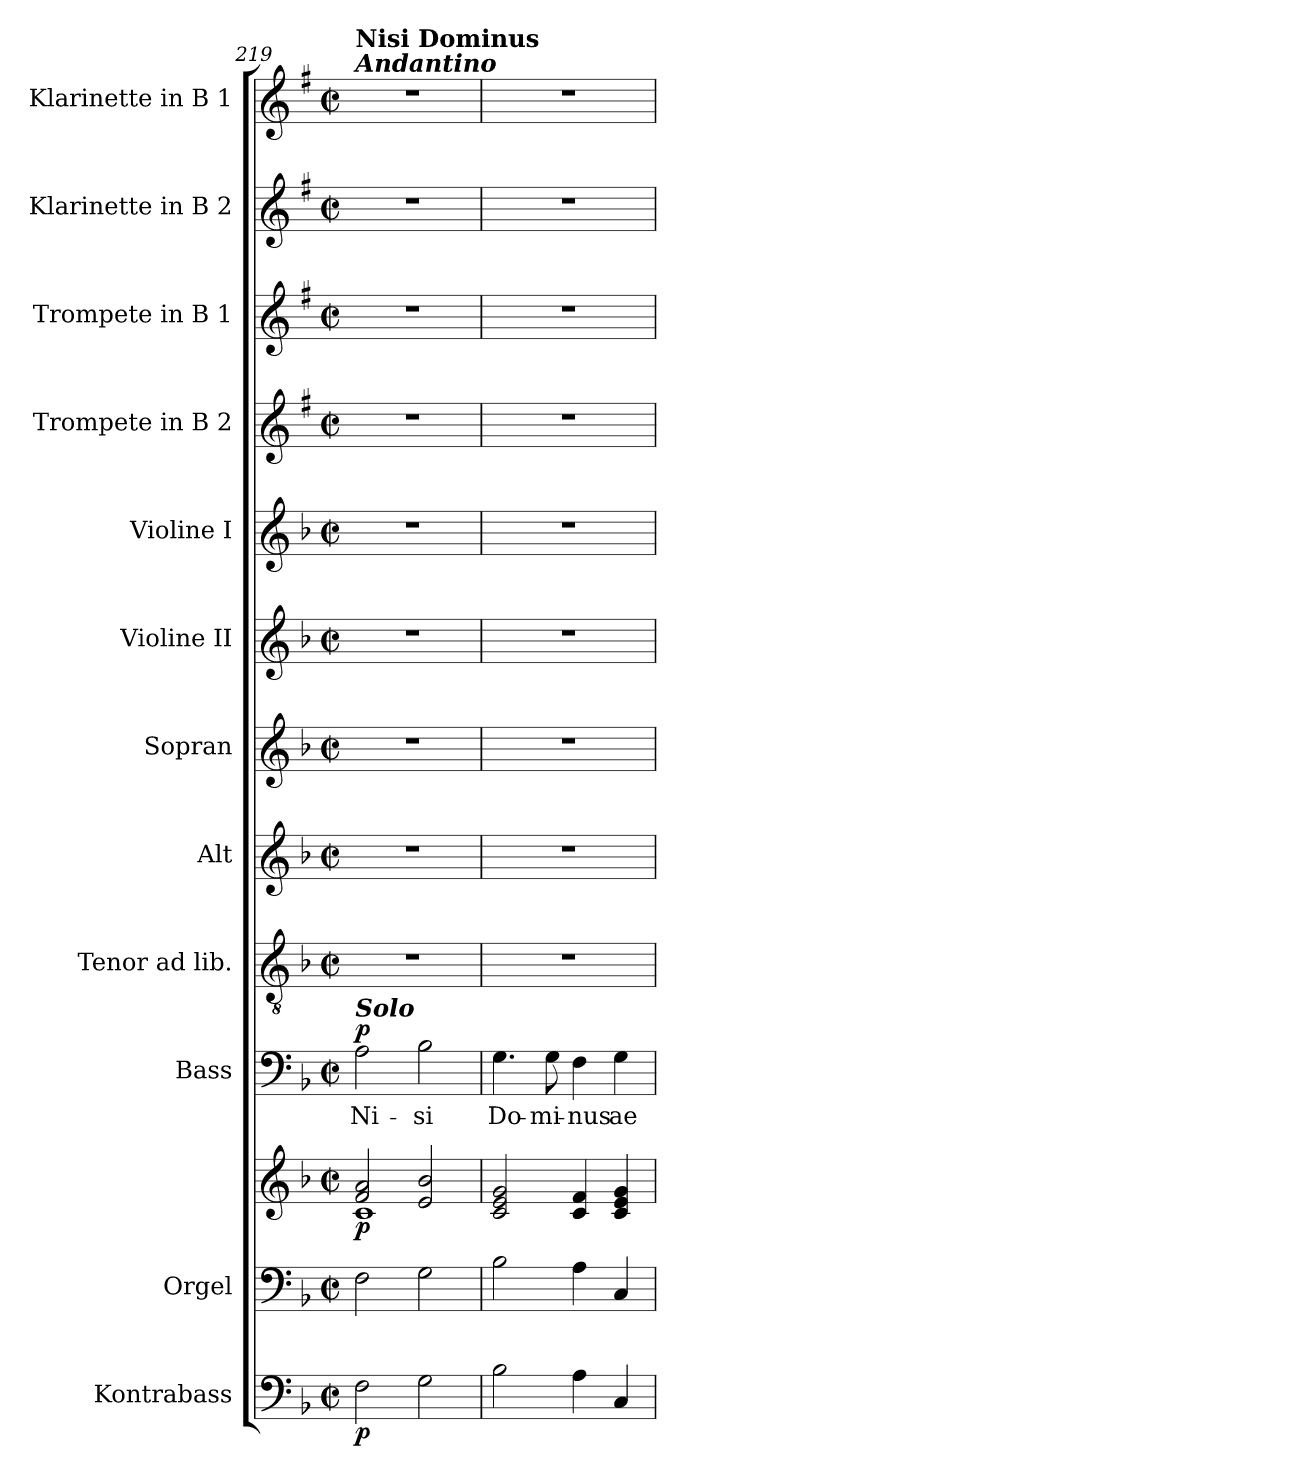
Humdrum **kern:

**kern	**dynam	**kern	**kern	**dynam	**kern	**text	**dynam	**kern	**kern	**kern	**kern	**kern	**kern	**kern	**kern	**kern
*part12	*part12	*part11	*part11	*part11	*part10	*part10	*part10	*part9	*part8	*part7	*part6	*part5	*part4	*part3	*part2	*part1
*staff13	*staff13	*staff12	*staff11	*staff11/12	*staff10	*staff10	*staff10	*staff9	*staff8	*staff7	*staff6	*staff5	*staff4	*staff3	*staff2	*staff1
*I"Kontrabass	*	*I"Orgel	*	*	*I"Bass	*	*	*I"Tenor ad lib.	*I"Alt	*I"Sopran	*I"Violine II	*I"Violine I	*I"Trompete in B 2	*I"Trompete in B 1	*I"Klarinette in B 2	*I"Klarinette in B 1
*I'Kb.	*	*I'Org.	*	*	*I'B	*	*	*I'T	*I'A	*I'S	*I'Vl. II	*I'Vl. I	*	*	*	*
!!LO:PB:g=z
*clefF4	*	*clefF4	*clefG2	*	*clefF4	*	*	*clefGv2	*clefG2	*clefG2	*clefG2	*clefG2	*clefG2	*clefG2	*clefG2	*clefG2
*ITrd7c12	*	*	*	*	*	*	*	*	*	*	*	*	*ITrd1c2	*ITrd1c2	*ITrd1c2	*ITrd1c2
*k[b-]	*	*k[b-]	*k[b-]	*	*k[b-]	*	*	*k[b-]	*k[b-]	*k[b-]	*k[b-]	*k[b-]	*k[b-]	*k[b-]	*k[b-]	*k[b-]
*F:	*	*F:	*F:	*	*F:	*	*	*F:	*F:	*F:	*F:	*F:	*F:	*F:	*F:	*F:
*M2/2	*	*M2/2	*M2/2	*	*M2/2	*	*	*M2/2	*M2/2	*M2/2	*M2/2	*M2/2	*M2/2	*M2/2	*M2/2	*M2/2
*met(c|)	*	*met(c|)	*met(c|)	*	*met(c|)	*	*	*met(c|)	*met(c|)	*met(c|)	*met(c|)	*met(c|)	*met(c|)	*met(c|)	*met(c|)	*met(c|)
=219	=219	=219	=219	=219	=219	=219	=219	=219	=219	=219	=219	=219	=219	=219	=219	=219
*	*	*	*^	*	*	*	*	*	*	*	*	*	*	*	*	*
!	!	!	!	!	!	!	!	!	!	!	!	!	!	!	!	!	!LO:TX:a:Bi:t=Andantino
!	!	!	!	!	!	!	!	!	!	!	!	!	!	!	!	!	!LO:TX:a:B:t=Nisi Dominus
!	!	!	!	!	!	!LO:TX:a:Bi:t=Solo	!	!	!	!	!	!	!	!	!	!	!
!	!LO:DY:b	!	!	!	!LO:DY:b	!	!LO:LY:b	!LO:DY:a	!	!	!	!	!	!	!	!	!
2FF\	p	2F\	2f/ 2a/	1c	p	2A\	Ni-	p	1r	1r	1r	1r	1r	1r	1r	1r	1r
!	!	!	!	!	!	!	!LO:LY:b	!	!	!	!	!	!	!	!	!	!
2GG\	.	2G\	2e/ 2b-/	.	.	2B-\	-si	.	.	.	.	.	.	.	.	.	.
*	*	*	*v	*v	*	*	*	*	*	*	*	*	*	*	*	*	*
=220	=220	=220	=220	=220	=220	=220	=220	=220	=220	=220	=220	=220	=220	=220	=220	=220
!	!	!	!	!	!	!LO:LY:b	!	!	!	!	!	!	!	!	!	!
2BB-\	.	2B-\	2c/ 2e/ 2g/	.	4.G\	Do-	.	1r	1r	1r	1r	1r	1r	1r	1r	1r
!	!	!	!	!	!	!LO:LY:b	!	!	!	!	!	!	!	!	!	!
.	.	.	.	.	8G\	-mi-	.	.	.	.	.	.	.	.	.	.
!	!	!	!	!	!	!LO:LY:b	!	!	!	!	!	!	!	!	!	!
4AA\	.	4A\	4c/ 4f/	.	4F\	-nus	.	.	.	.	.	.	.	.	.	.
!	!	!	!	!	!	!LO:LY:b	!	!	!	!	!	!	!	!	!	!
4CC/	.	4C/	4c/ 4e/ 4g/	.	4G\	ae-	.	.	.	.	.	.	.	.	.	.
=	=	=	=	=	=	=	=	=	=	=	=	=	=	=	=	=
*-	*-	*-	*-	*-	*-	*-	*-	*-	*-	*-	*-	*-	*-	*-	*-	*-
